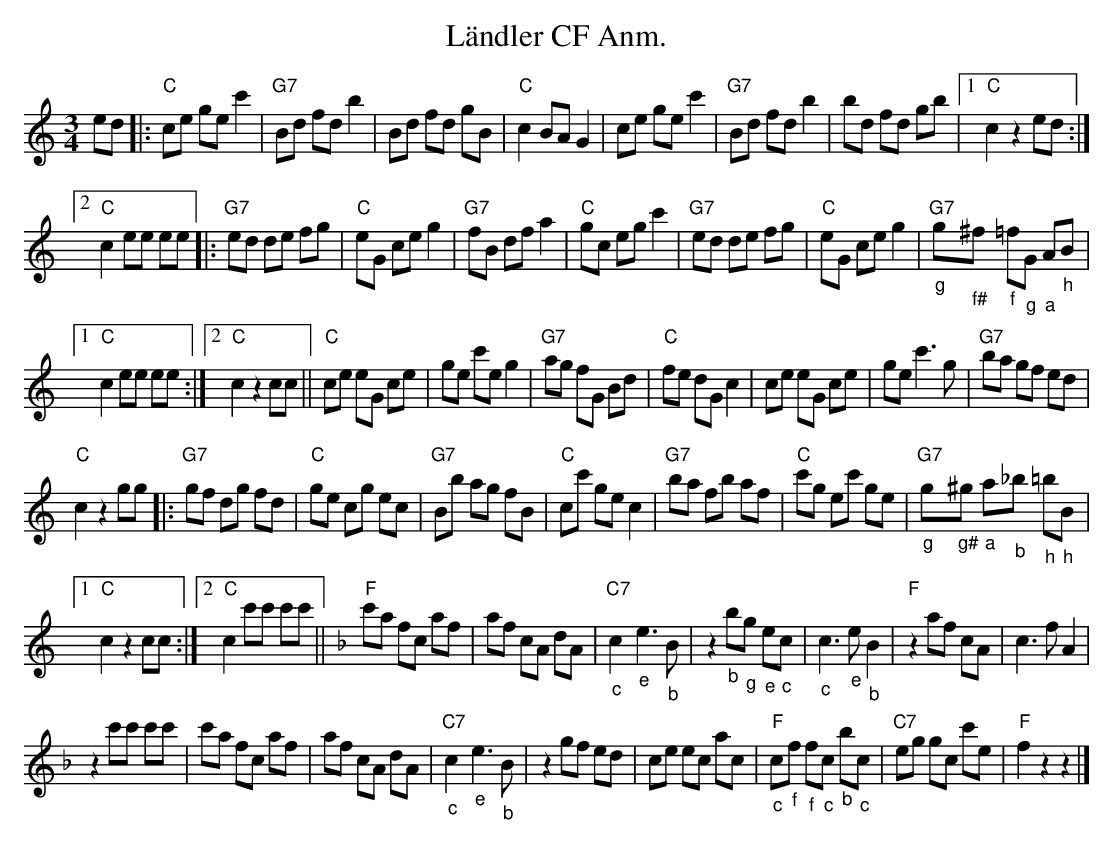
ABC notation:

X:1
T: Ländler CF Anm.
M:3/4
L:1/8
K:C
ed |: "C"ce ge c'2 | "G7"Bd fd b2 | Bd fd gB | "C"c2 BA G2 | ce ge c'2 | "G7"Bd fd b2 | bd fd gb |1 "C"c2z2 ed :|2
"C"c2 ee ee |: "G7"ed de fg | "C"eG ce g2 | "G7"fB df a2 | "C"gc eg c'2 | "G7"ed de fg | "C"eG ce g2 | "G7""_g"g"_f#"^f "_f"=f"_g"G "_a"A"_h"B |1
"C"c2 ee ee :|2 "C"c2 z2 cc || "C"ce eG ce | ge c'e g2 | "G7"ag fG Bd | "C"fe dG c2 | ce eG ce | ge c'3g | "G7"ba gf ed |
"C"c2z2 gg |: "G7"gf dg fd | "C"ge cg ec | "G7"Bb ag fB | "C"cc' ge c2 | "G7"ba fb af | "C"c'g ec' ge | "G7""_g"g"_g#"^g "_a"a"_b"_b "_h"=b"_h"B |1
"C"c2z2cc :|2 "C"c2 c'c' c'c' || [K:F] "F"c'a fc af | af cA dA | "C7""_c"c2"_e"e3"_b"B | z2 "_b"b"_g"g "_e"e"_c"c | "_c"c3"_e"e "_b"B2 | "F"z2 af cA | c3f A2 |
z2 c'c' c'c' | c'a fc af | af cA dA | "C7""_c"c2"_e"e3"_b"B | z2 gf ed | ce ec ac | "F""_c"c"_f"f "_f"f"_c"c "_b"b"_c"c | "C7"eg gc c'e | "F"f2z2z2 |]
